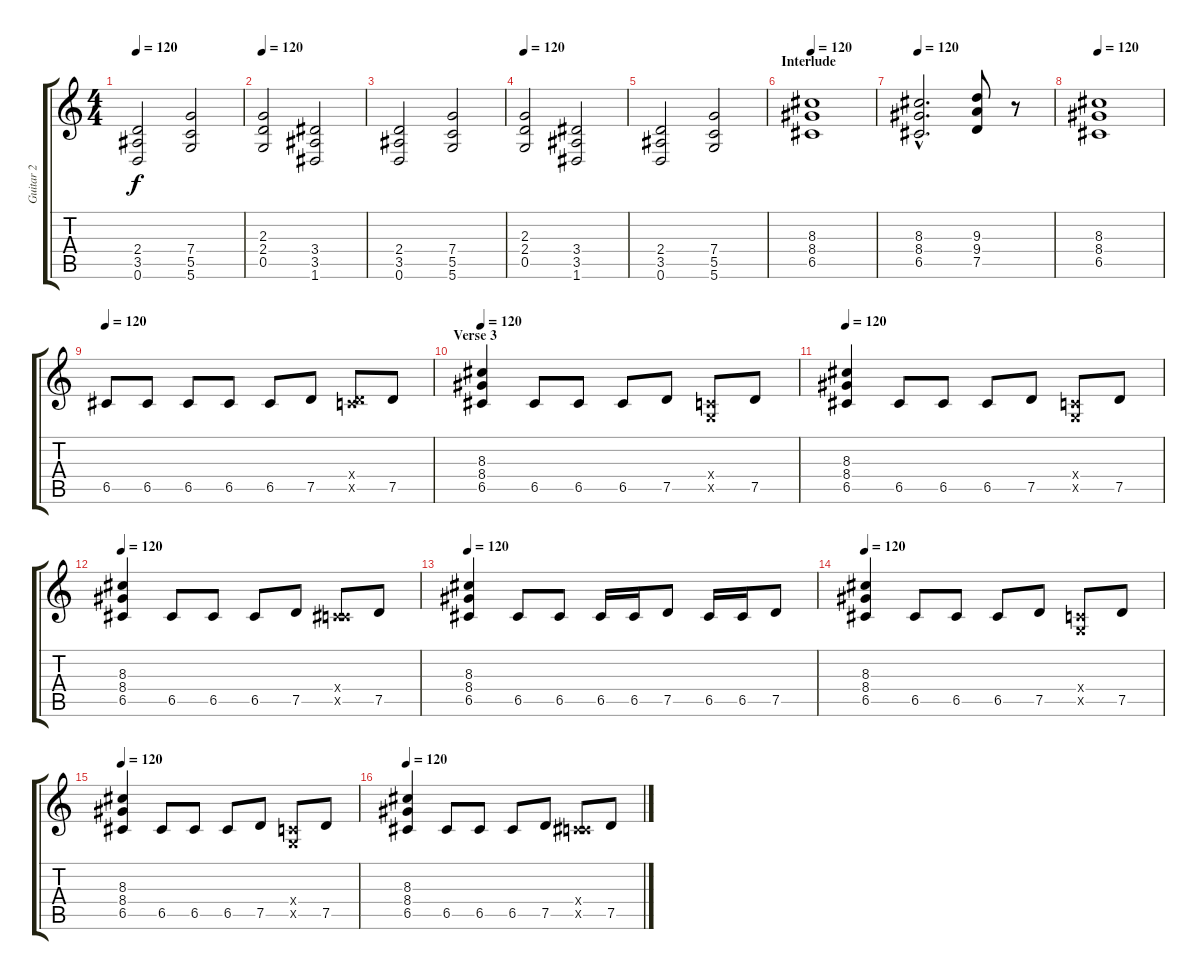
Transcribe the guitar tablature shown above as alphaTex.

\track ("Guitar 2" "Guitar 2") {instrument distortionguitar}
\staff {score tabs}
\tuning (D4 A3 F3 C3 G2 D2) {hide}
\ts (4 4)
\tempo 120
\clef g2
\ks c
(2.4 3.5 0.6).2{dy f} (7.4 5.5 5.6).2 |
\tempo 120
(2.3 2.4 0.5).2 (3.4 3.5 1.6).2 |
(2.4 3.5 0.6).2 (7.4 5.5 5.6).2 |
\tempo 120
(2.3 2.4 0.5).2 (3.4 3.5 1.6).2 |
(2.4 3.5 0.6).2 (7.4 5.5 5.6).2 |
\section ("" "Interlude")
\tempo 120
(8.3 8.4 6.5).1 |
\tempo 120
(8.3{hac} 8.4{hac} 6.5{hac}).2{d} (9.3 9.4 7.5).8 r.8 |
\tempo 120
(8.3 8.4 6.5).1 |
\tempo 120
6.5.8 6.5.8 6.5.8 6.5.8 6.5.8 7.5.8 (0.4{x} 7.5{x}).8 7.5.8 |
\section ("" "Verse 3")
\tempo 120
(8.3 8.4 6.5).4 6.5.8 6.5.8 6.5.8 7.5.8 (0.4{x} 0.5{x}).8 7.5.8 |
\tempo 120
(8.3 8.4 6.5).4 6.5.8 6.5.8 6.5.8 7.5.8 (0.4{x} 0.5{x}).8 7.5.8 |
\tempo 120
(8.3 8.4 6.5).4 6.5.8 6.5.8 6.5.8 7.5.8 (0.4{x} 6.5{x}).8 7.5.8 |
\tempo 120
(8.3 8.4 6.5).4 6.5.8 6.5.8 6.5.16 6.5.16 7.5.8 6.5.16 6.5.16 7.5.8 |
\tempo 120
(8.3 8.4 6.5).4 6.5.8 6.5.8 6.5.8 7.5.8 (0.4{x} 0.5{x}).8 7.5.8 |
\tempo 120
(8.3 8.4 6.5).4 6.5.8 6.5.8 6.5.8 7.5.8 (0.4{x} 0.5{x}).8 7.5.8 |
\tempo 120
(8.3 8.4 6.5).4 6.5.8 6.5.8 6.5.8 7.5.8 (0.4{x} 6.5{x}).8 7.5.8
